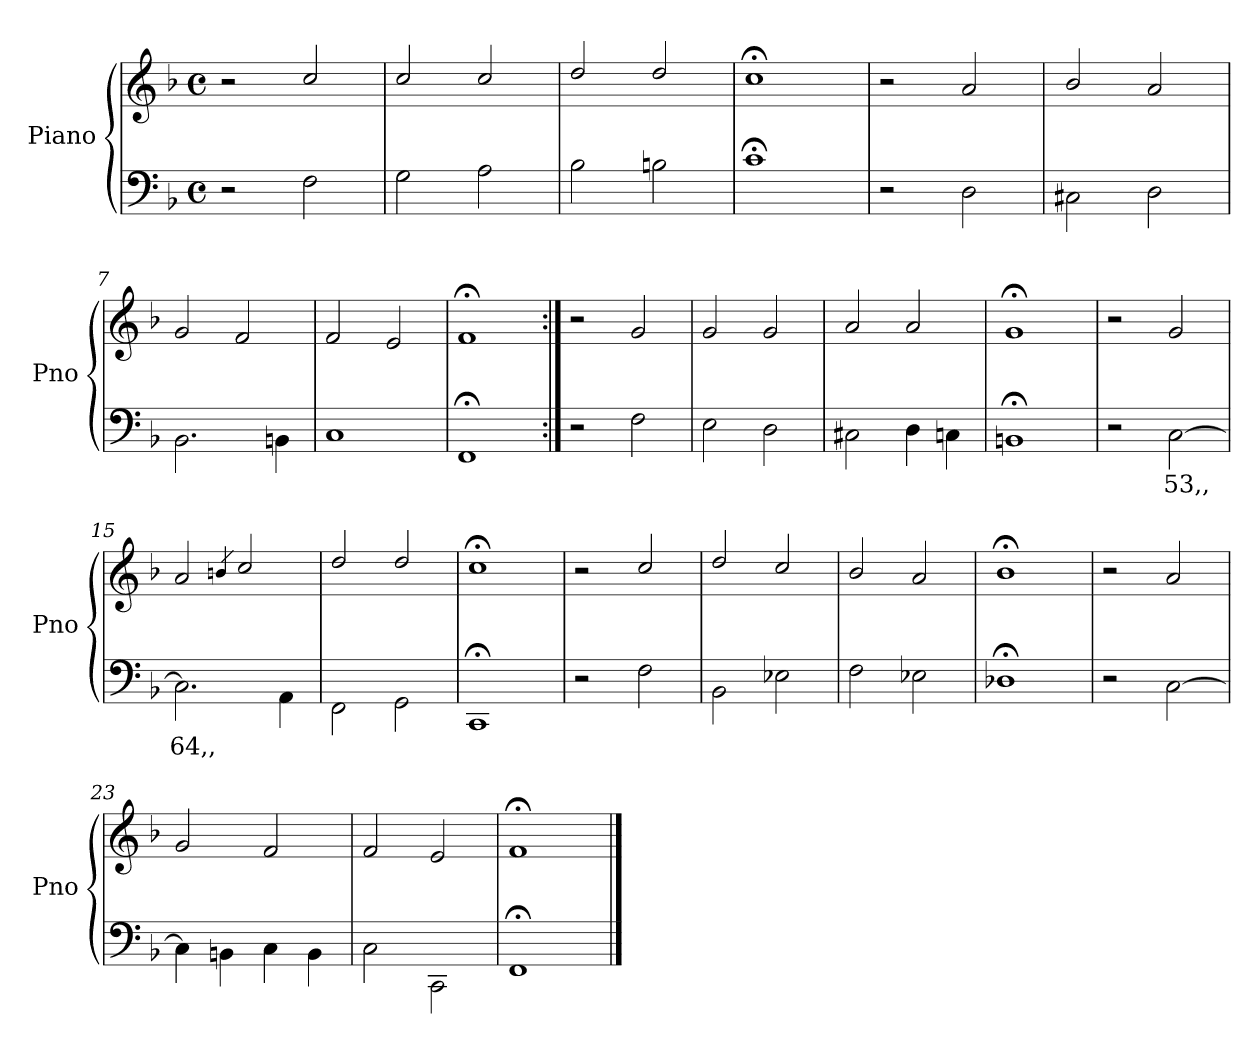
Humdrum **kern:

**kern	**text	**kern
*part1	*part1	*part1
*staff2	*staff2	*staff1
*I"Piano	*	*
*I'Pno	*	*
*clefF4	*	*clefG2
*k[b-]	*	*k[b-]
*F:	*	*F:
*M4/4	*	*M4/4
*met(c)	*	*met(c)
=1	=1	=1
2r	.	2r
2F\	.	2cc/
=2	=2	=2
2G\	.	2cc/
2A\	.	2cc/
=3	=3	=3
2B-\	.	2dd/
2Bn\	.	2dd/
=4	=4	=4
1c;\	.	1cc;</
=5	=5	=5
2r	.	2r
2D\	.	2a/
=6	=6	=6
2C#X\	.	2b-/
2D\	.	2a/
=7	=7	=7
2.BB-\	.	2g/
.	.	2f/
4BBn\	.	.
=8	=8	=8
1C\	.	2f/
.	.	2e/
=9	=9	=9
1FF;\	.	1f;</
!!LO:LB:g=z
=10:|!	=10:|!	=10:|!
2r	.	2r
2F\	.	2g/
=11	=11	=11
2E\	.	2g/
2D\	.	2g/
=12	=12	=12
2C#X\	.	2a/
4D\	.	2a/
4Cn\	.	.
=13	=13	=13
1BBn;\	.	1g;</
=14	=14	=14
2r	.	2r
!	!LO:LY:a	!
[<2C\	53,,	2g/
=15	=15	=15
!	!LO:LY:a	!
2.C\]	64,,	2a/
.	.	4qbn/
.	.	2cc/
4AA\	.	.
=16	=16	=16
2FF\	.	2dd/
2GG\	.	2dd/
=17	=17	=17
1CC;\	.	1cc;</
!!LO:LB:g=z
=18	=18	=18
2r	.	2r
2F\	.	2cc/
=19	=19	=19
2BB-\	.	2dd/
2E-X\	.	2cc/
=20	=20	=20
2F\	.	2b-/
2E-X\	.	2a/
=21	=21	=21
1D-X;\	.	1b-;</
=22	=22	=22
2r	.	2r
[<2C\	.	2a/
=23	=23	=23
4C\]	.	2g/
4BBn\	.	.
4C\	.	2f/
4BB\	.	.
=24	=24	=24
2C\	.	2f/
2CC\	.	2e/
=25	=25	=25
1FF;\	.	1f;</
==	==	==
*-	*-	*-
